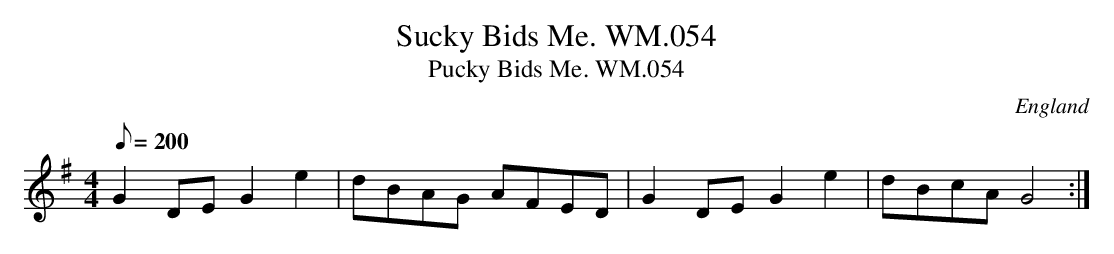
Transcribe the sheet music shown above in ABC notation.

X:1
T:Sucky Bids Me. WM.054
T:Pucky Bids Me. WM.054
M:4/4
L:1/8
Q:200
O:England
K:G
G2DEG2e2|dBAG AFED|G2DEG2e2|dBcAG4:|]
